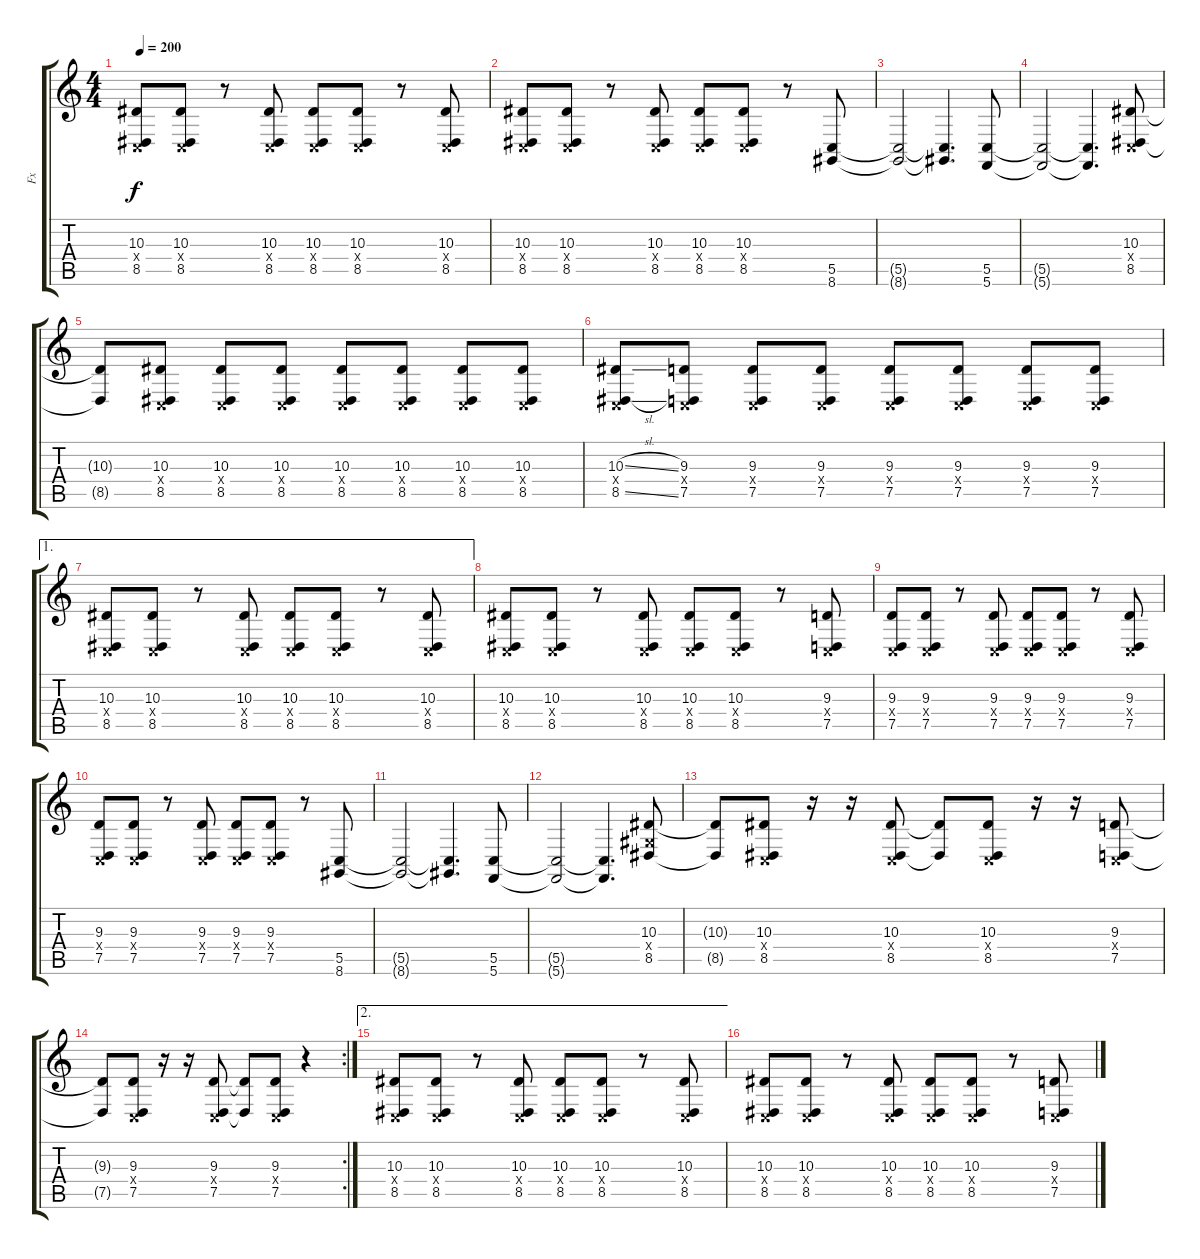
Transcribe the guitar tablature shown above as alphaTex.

\track ("Fx" "Fx") {instrument pad7halo}
\staff {score tabs}
\tuning (D4 A3 F3 C3 G2 C2) {hide}
\ts (4 4)
\tempo 200
\clef g2
\ks c
(10.3 0.4{x} 8.5).8{dy f} (10.3 0.4{x} 8.5).8 r.8 (10.3 0.4{x} 8.5).8 (10.3 0.4{x} 8.5).8 (10.3 0.4{x} 8.5).8 r.8 (10.3 0.4{x} 8.5).8 |
(10.3 0.4{x} 8.5).8 (10.3 0.4{x} 8.5).8 r.8 (10.3 0.4{x} 8.5).8 (10.3 0.4{x} 8.5).8 (10.3 0.4{x} 8.5).8 r.8 (5.5 8.6).8 |
(5.5{t} 8.6{t}).2 (5.5{t} 8.6{t}).4{d} (5.5 5.6).8 |
(5.5{t} 5.6{t}).2 (5.5{t} 5.6{t}).4{d} (10.3 0.4{x} 8.5).8 |
(10.3{t} 8.5{t}).8 (10.3 0.4{x} 8.5).8 (10.3 0.4{x} 8.5).8 (10.3 0.4{x} 8.5).8 (10.3 0.4{x} 8.5).8 (10.3 0.4{x} 8.5).8 (10.3 0.4{x} 8.5).8 (10.3 0.4{x} 8.5).8 |
(10.3{sl} 0.4{x} 8.5{sl}).8 (9.3 0.4{x} 7.5).8 (9.3 0.4{x} 7.5).8 (9.3 0.4{x} 7.5).8 (9.3 0.4{x} 7.5).8 (9.3 0.4{x} 7.5).8 (9.3 0.4{x} 7.5).8 (9.3 0.4{x} 7.5).8 |
\ae 1
(10.3 0.4{x} 8.5).8{balance 4 instrument distortionguitar} (10.3 0.4{x} 8.5).8 r.8 (10.3 0.4{x} 8.5).8 (10.3 0.4{x} 8.5).8 (10.3 0.4{x} 8.5).8 r.8 (10.3 0.4{x} 8.5).8 |
(10.3 0.4{x} 8.5).8 (10.3 0.4{x} 8.5).8 r.8 (10.3 0.4{x} 8.5).8 (10.3 0.4{x} 8.5).8 (10.3 0.4{x} 8.5).8 r.8 (9.3 0.4{x} 7.5).8 |
(9.3 0.4{x} 7.5).8 (9.3 0.4{x} 7.5).8 r.8 (9.3 0.4{x} 7.5).8 (9.3 0.4{x} 7.5).8 (9.3 0.4{x} 7.5).8 r.8 (9.3 0.4{x} 7.5).8 |
(9.3 0.4{x} 7.5).8 (9.3 0.4{x} 7.5).8 r.8 (9.3 0.4{x} 7.5).8 (9.3 0.4{x} 7.5).8 (9.3 0.4{x} 7.5).8 r.8 (5.5 8.6).8 |
(5.5{t} 8.6{t}).2 (5.5{t} 8.6{t}).4{d} (5.5 5.6).8 |
(5.5{t} 5.6{t}).2 (5.5{t} 5.6{t}).4{d} (10.3 8.4{x} 8.5).8 |
(10.3{t} 8.5{t}).8 (10.3 0.4{x} 8.5).8 r.16 r.16 (10.3 0.4{x} 8.5).8 (10.3{t} 8.5{t}).8 (10.3 0.4{x} 8.5).8 r.16 r.16 (9.3 0.4{x} 7.5).8 |
\rc 2
(9.3{t} 7.5{t}).8 (9.3 0.4{x} 7.5).8 r.16 r.16 (9.3 0.4{x} 7.5).8 (9.3{t} 7.5{t}).8 (9.3 0.4{x} 7.5).8 r.4 |
\ae 2
(10.3 0.4{x} 8.5).8{balance 4 instrument distortionguitar} (10.3 0.4{x} 8.5).8 r.8 (10.3 0.4{x} 8.5).8 (10.3 0.4{x} 8.5).8 (10.3 0.4{x} 8.5).8 r.8 (10.3 0.4{x} 8.5).8 |
(10.3 0.4{x} 8.5).8 (10.3 0.4{x} 8.5).8 r.8 (10.3 0.4{x} 8.5).8 (10.3 0.4{x} 8.5).8 (10.3 0.4{x} 8.5).8 r.8 (9.3 0.4{x} 7.5).8
